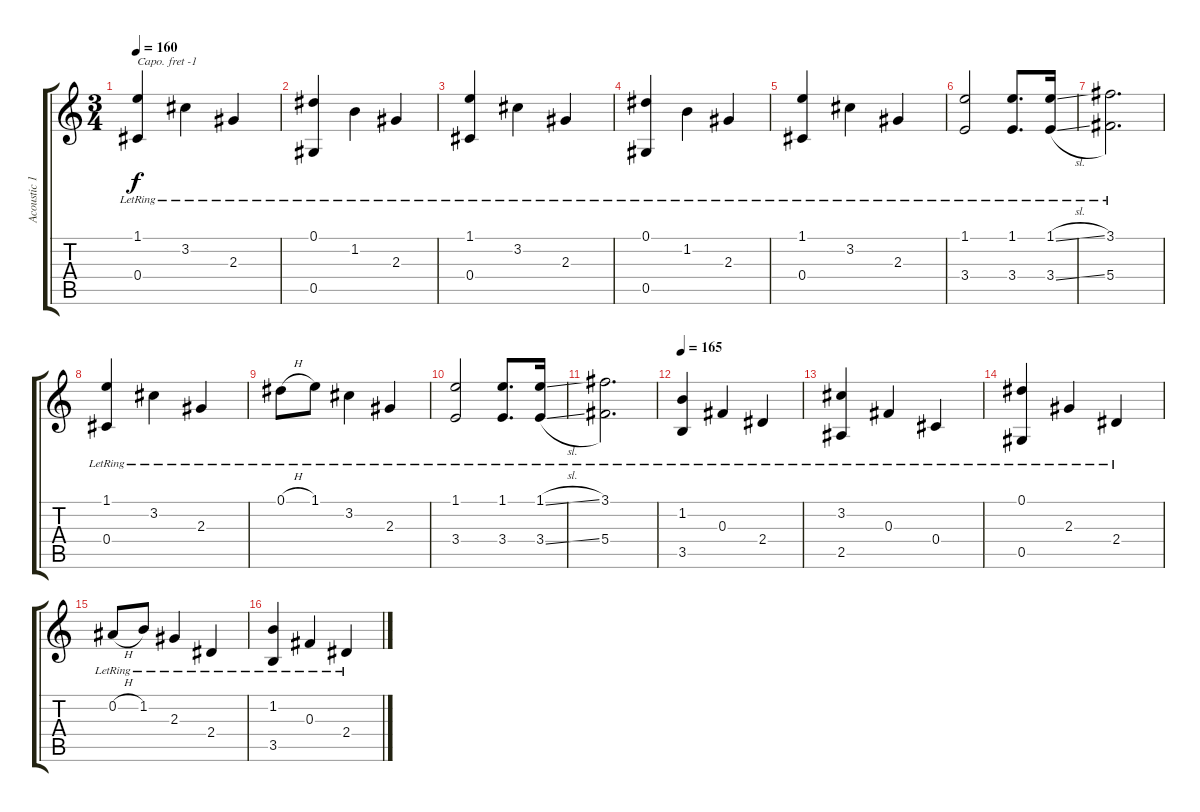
\track ("Acoustic 1" "Acoustic 1") {instrument acousticguitarsteel}
\staff {score tabs}
\capo -1
\tuning (E4 B3 G3 D3 A2 E2) {hide}
\ts (3 4)
\tempo 160
\clef g2
\ks c
(1.1{lr} 0.4).4{dy f} 3.2{lr}.4 2.3{lr}.4 |
(0.1{lr} 0.5).4 1.2{lr}.4 2.3{lr}.4 |
(1.1{lr} 0.4).4 3.2{lr}.4 2.3{lr}.4 |
(0.1{lr} 0.5).4 1.2{lr}.4 2.3{lr}.4 |
(1.1{lr} 0.4).4 3.2{lr}.4 2.3{lr}.4 |
(1.1{lr} 3.4{lr}).2 (1.1{lr} 3.4{lr}).8{d} (1.1{sl lr} 3.4{sl lr}).16 |
(3.1{lr} 5.4{lr}).2{d} |
(1.1{lr} 0.4).4 3.2{lr}.4 2.3{lr}.4 |
0.1{h lr}.8 1.1{lr}.8 3.2{lr}.4 2.3{lr}.4 |
(1.1{lr} 3.4{lr}).2 (1.1{lr} 3.4{lr}).8{d} (1.1{sl lr} 3.4{sl lr}).16 |
(3.1{lr} 5.4{lr}).2{d} |
\tempo 165
(1.2{lr} 3.5).4 0.3{lr}.4 2.4{lr}.4 |
(3.2{lr} 2.5).4 0.3{lr}.4 0.4{lr}.4 |
(0.1{lr} 0.5).4 2.3{lr}.4 2.4{lr}.4 |
0.2{h lr}.8 1.2{lr}.8 2.3{lr}.4 2.4{lr}.4 |
(1.2{lr} 3.5).4 0.3{lr}.4 2.4{lr}.4
